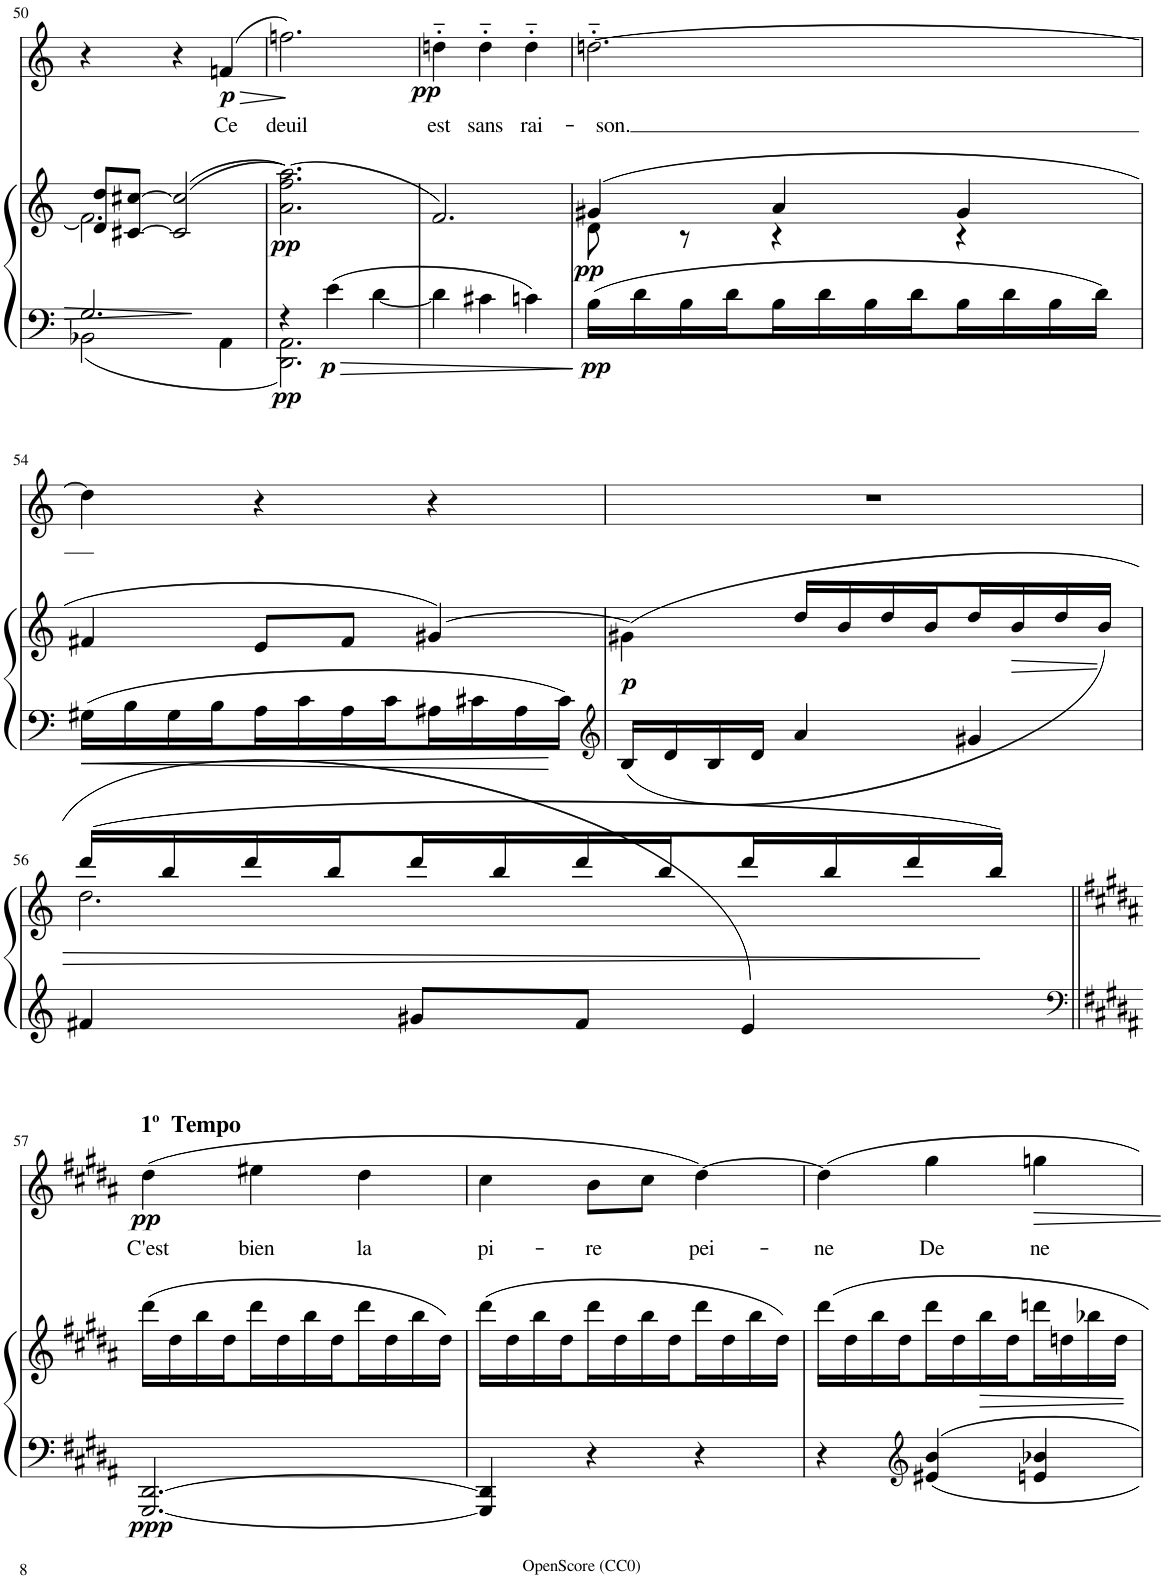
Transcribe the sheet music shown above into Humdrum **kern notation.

**kern	**kern	**dynam	**kern	**text	**dynam
*part2	*part2	*part2	*part1	*part1	*part1
*staff3	*staff2	*staff2/3	*staff1	*staff1	*staff1
*I"PIANO	*	*	*I"Voice	*	*
*I'Pno	*	*	*	*	*
!!LO:PB:g=z
*clefF4	*clefG2	*	*clefG2	*	*
*k[]	*k[]	*	*k[]	*	*
*M3/4	*M3/4	*	*M3/4	*	*
=50	=50	=50	=50	=50	=50
*^	*^	*	*	*	*
2.G/	2BB-X\	8d/ 8dd/L	2.f\]	.	4r	.	.
.	.	[8c#X/ [8cc#X/J	.	.	.	.	.
.	.	((2c#/] 2cc#/]	.	.	4r	.	.
!	!	!	!	!	!	!LO:LY:b	!LO:HP:b
!	!	!	!	!	!	!	!LO:DY:n=1:b
.	4AA\	.	.	.	(4fn/	Ce	> p
*v	*v	*	*	*	*	*	*
*	*v	*v	*	*	*	*
.	.	.	.	.	]
=51	=51	=51	=51	=51	=51
*^	*	*	*	*	*
!	!	!	!LO:DY:b=2	!	!LO:LY:b	!
!	!	!	!LO:DY:n=1:b	!	!	!
4r	2.DD\ 2.AA\	(2.a\ 2.ff\ 2.aa\))	pp pp	2.ffn\)	deuil	.
!	!	!	!LO:DY:n=2:b=2	!	!	!
4e\	.	.	p	.	.	.
[4d\	.	.	.	.	.	.
*v	*v	*	*	*	*	*
=52	=52	=52	=52	=52	=52
!	!	!	!	!LO:LY:b	!LO:DY:b
4d\]	2.f/)	.	4ddn'~\	est	pp
!	!	!	!	!LO:LY:b	!
4c#X\	.	.	4dd'~\	sans	.
!	!	!	!	!LO:LY:b	!
4cn\	.	.	4dd'~\	rai-	.
=53	=53	=53	=53	=53	=53
*	*^	*	*	*	*
!	!	!	!LO:DY:b=2	!	!LO:LY:b	!
!	!	!	!LO:DY:n=1:b	!	!	!
16B\LL	(4g#X/	8d\	pp pp	[2.ddn'~\	-son.	.
16d\	.	.	.	.	.	.
16B\	.	8r	.	.	.	.
16d\J	.	.	.	.	.	.
16B\L	4a/	4r	.	.	.	.
16d\	.	.	.	.	.	.
16B\	.	.	.	.	.	.
16d\J	.	.	.	.	.	.
16B\L	4g#/	4r	.	.	.	.
16d\	.	.	.	.	.	.
16B\	.	.	.	.	.	.
16d\JJ	.	.	.	.	.	.
*	*v	*v	*	*	*	*
!!LO:LB:g=z
=54	=54	=54	=54	=54	=54
16G#X\LL	4f#X/	.	4dd\]	.	.
16B\	.	.	.	.	.
16G#\	.	.	.	.	.
16B\J	.	.	.	.	.
16A\L	8e/L	.	4r	.	.
16c\	.	.	.	.	.
16A\	8f#/J	.	.	.	.
16c\J	.	.	.	.	.
16A#X\L	[4g#X/)	.	4r	.	.
16c#X\	.	.	.	.	.
16A#\	.	.	.	.	.
16c#\JJ	.	.	.	.	.
=55	=55	=55	=55	=55	=55
*clefG2	*	*	*	*	*
!	!	!LO:DY:b	!	!	!
(16B/LL	(4g#X\]	p	2.r	.	.
16d/	.	.	.	.	.
16B/	.	.	.	.	.
16d/JJ	.	.	.	.	.
4a/	16dd/LL	.	.	.	.
.	16b/	.	.	.	.
.	16dd/	.	.	.	.
.	16b/J	.	.	.	.
4g#X/	16dd/L	.	.	.	.
!	!	!LO:HP:b	!	!	!
.	16b/	>	.	.	.
.	16dd/	.	.	.	.
.	(16b/JJ	.	.	.	.
!!LO:LB:g=z
=56	=56	=56	=56	=56	=56
*	*^	*	*	*	*
4f#X/	16ddd/LL	2.dd\	.	2.r	.	.
.	16bb/	.	.	.	.	.
.	16ddd/	.	.	.	.	.
.	16bb/J	.	.	.	.	.
8g#X/L	16ddd/L	.	.	.	.	.
.	16bb/	.	.	.	.	.
8f#/J	16ddd/	.	.	.	.	.
.	16bb/J	.	.	.	.	.
4e/)	16ddd/L	.	.	.	.	.
.	16bb/	.	.	.	.	.
.	16ddd/	.	.	.	.	.
.	16bb/JJ)	.	]	.	.	.
*	*v	*v	*	*	*	*
!!LO:LB:g=z
=57||	=57||	=57||	=57||	=57||	=57||
*clefF4	*	*	*	*	*
*k[f#c#g#d#a#]	*k[f#c#g#d#a#]	*	*k[f#c#g#d#a#]	*	*
!	!	!	!LO:TX:a:B:t=1	!	!
!	!	!	!LO:TX:a:t=o	!	!
!	!	!	!LO:TX:a:t=Tempo	!	!
!	!	!LO:DY:b=2	!	!LO:LY:b	!LO:DY:b
[2.GGG#/ [2.DD#/	(16ddd#\LL	ppp	(4dd#\	C'est	pp
.	16dd#\	.	.	.	.
.	16bb\	.	.	.	.
.	16dd#\J	.	.	.	.
!	!	!	!	!LO:LY:b	!
.	16ddd#\L	.	4ee#X\	bien	.
.	16dd#\	.	.	.	.
.	16bb\	.	.	.	.
.	16dd#\J	.	.	.	.
!	!	!	!	!LO:LY:b	!
.	16ddd#\L	.	4dd#\	la	.
.	16dd#\	.	.	.	.
.	16bb\	.	.	.	.
.	16dd#\JJ)	.	.	.	.
=58	=58	=58	=58	=58	=58
!	!	!	!	!LO:LY:b	!
4GGG#/] 4DD#/]	(16ddd#\LL	.	4cc#\	pi-	.
.	16dd#\	.	.	.	.
.	16bb\	.	.	.	.
.	16dd#\J	.	.	.	.
!	!	!	!	!LO:LY:b	!
4r	16ddd#\L	.	8b\L	-re	.
.	16dd#\	.	.	.	.
.	16bb\	.	8cc#\J	.	.
.	16dd#\J	.	.	.	.
!	!	!	!	!LO:LY:b	!
4r	16ddd#\L	.	[4dd#\)	pei-	.
.	16dd#\	.	.	.	.
.	16bb\	.	.	.	.
.	16dd#\JJ)	.	.	.	.
=59	=59	=59	=59	=59	=59
!	!	!	!	!LO:LY:b	!
4r	16ddd#\LL	.	4dd#\]	-ne	.
.	16dd#\	.	.	.	.
.	16bb\	.	.	.	.
.	16dd#\J	.	.	.	.
*clefG2	*	*	*	*	*
!	!	!	!	!LO:LY:b	!
4e#X/ 4b/	16ddd#\L	.	4gg#\	De	.
.	16dd#\	.	.	.	.
.	16bb\	.	.	.	.
.	16dd#\J	.	.	.	.
!	!	!	!	!LO:LY:b	!
4en/ 4b-X/	16dddn\L	.	4ggn\	ne	.
.	16ddn\	.	.	.	.
.	16bb-X\	.	.	.	.
.	16dd\JJ	.	.	.	.
=	=	=	=	=	=
*-	*-	*-	*-	*-	*-
